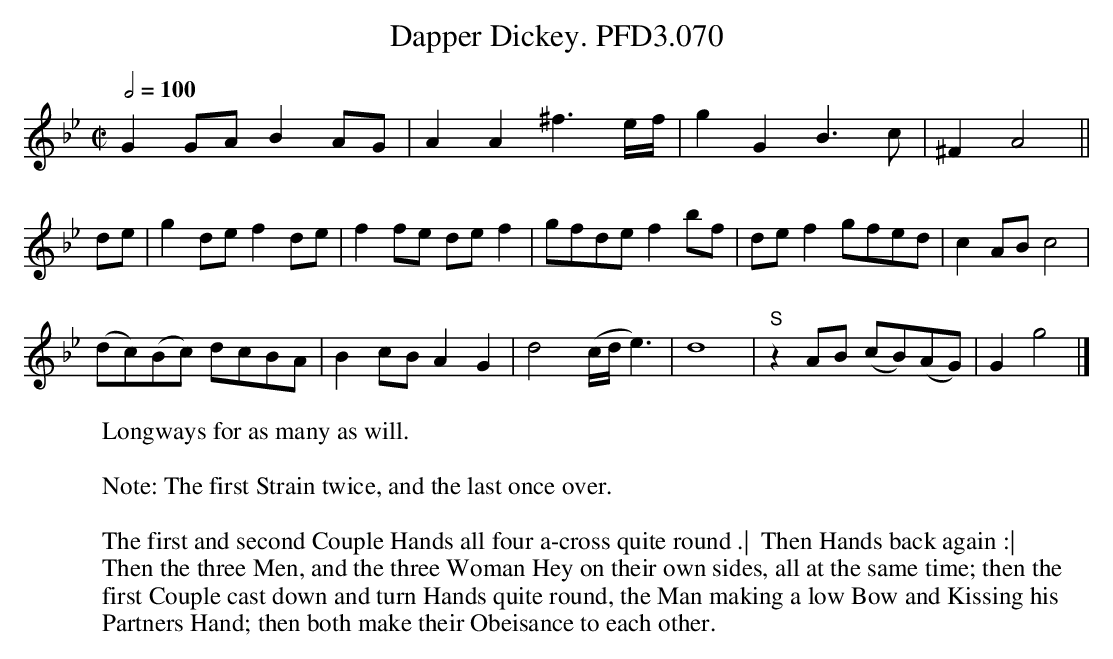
X:1
T:Dapper Dickey. PFD3.070
W:Longways for as many as will.
L:1/8
Q:1/2=100
M:C|
K:Gm
G2 GA B2 AG|A2A2^f3e/f/|g2G2B3c|^F2A4||
de|g2 de f2 de|f2 fe de f2|gfde f2bf|de f2 gfed|c2 AB c4|
(dc)(Bc) dcBA|B2 cB A2G2|d4 (c/d/e3)|d8|"S" z2AB (cB)(AG)|G2g4|]
W:
W: Note: The first Strain twice, and the last once over.
W:
W: The first and second Couple Hands all four a-cross quite round .|  Then Hands back again :|
W: Then the three Men, and the three Woman Hey on their own sides, all at the same time; then the
W: first Couple cast down and turn Hands quite round, the Man making a low Bow and Kissing his
W: Partners Hand; then both make their Obeisance to each other.
